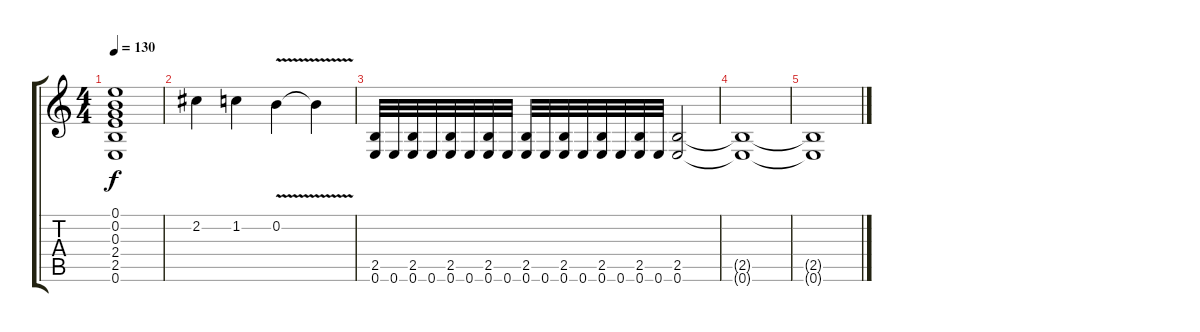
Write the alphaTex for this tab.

\track "" {instrument distortionguitar}
\staff {score tabs}
\tuning (E4 B3 G3 D3 A2 E2) {hide}
\ts (4 4)
\tempo 130
\clef g2
\ks c
(0.1 0.2 0.3 2.4 2.5 0.6).1{dy f} |
2.2.4 1.2.4 0.2{v}.4 0.2{t}.4 |
(2.5 0.6).32 0.6.32 (2.5 0.6).32 0.6.32 (2.5 0.6).32 0.6.32 (2.5 0.6).32 0.6.32 (2.5 0.6).32 0.6.32 (2.5 0.6).32 0.6.32 (2.5 0.6).32 0.6.32 (2.5 0.6).32 0.6.32 (2.5 0.6).2 |
(2.5{t} 0.6{t}).1 |
(2.5{t} 0.6{t}).1
